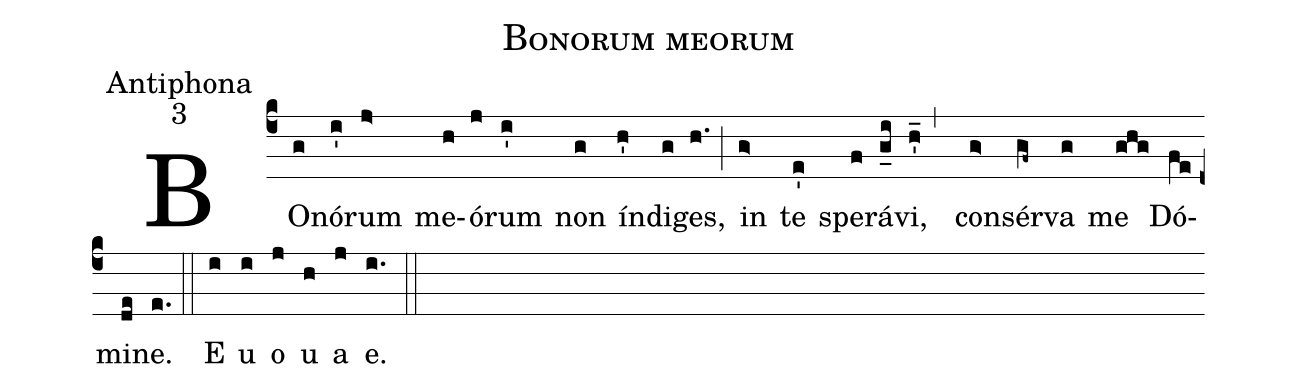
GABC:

name:Bonorum meorum;
office-part:Antiphona;
mode:3;
%%
(c4)BO(g)nó(i')rum(j>) me(h)ó(j)rum(i') non(g) ín(h')di(g)ges,(h.) (;)in(g>) te(e') spe(f)rá(g_i)vi,(h'_,) con(g>)sér(gf~)va(g) me(ghg) Dó(fe)mi(de)ne.(e.) (::) E(i) u(i) o(j) u(h) a(j) e. (i.::)
